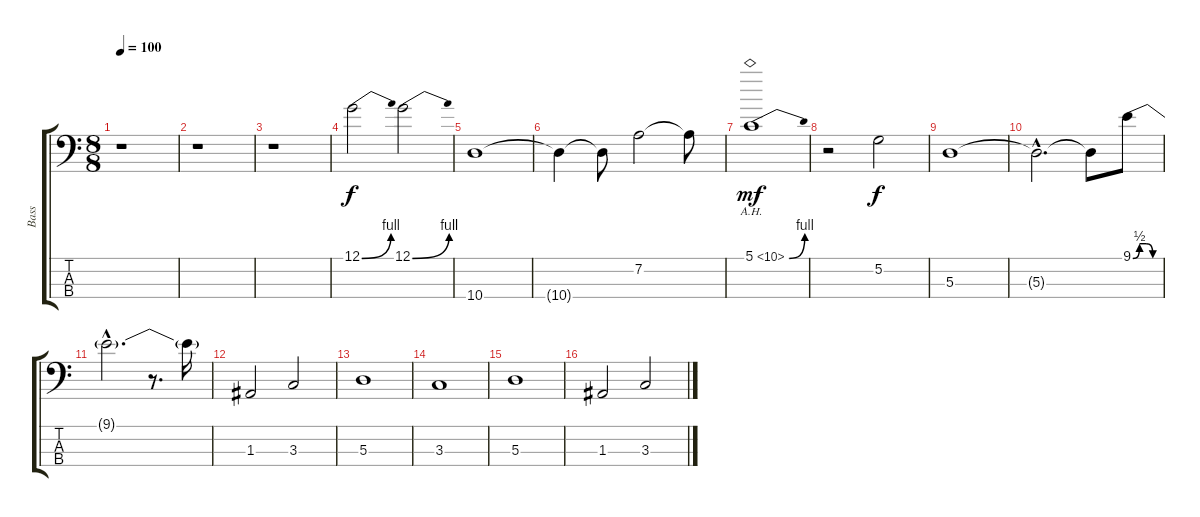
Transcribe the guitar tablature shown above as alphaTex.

\track ("Bass" "Bass") {instrument fretlessbass}
\staff {score tabs}
\tuning (G2 D2 A1 E1) {hide}
\ts (8 8)
\tempo 100
\clef f4
\ks c
r.1{dy f instrument fretlessbass} |
r.1 |
r.1 |
12.1{be (bend 0 0 60 4)}.2 12.1{be (bend 0 0 60 4)}.2 |
10.4.1 |
10.4{t}.4 10.4{t}.8 7.2.2 7.2{t}.8 |
5.1{be (bend 0 0 60 4) ah 5}.1{dy mf} |
r.2 5.2.2{dy f} |
5.3.1 |
5.3{hac t}.2{d} 5.3{t}.8 9.1{be (custom 0 0 15 2 30 2 45 0 60 0)}.8 |
9.1{hac t}.2{d} r.8{d} 9.1{t}.16 |
1.3.2 3.3.2 |
5.3.1 |
3.3.1 |
5.3.1 |
1.3.2 3.3.2
